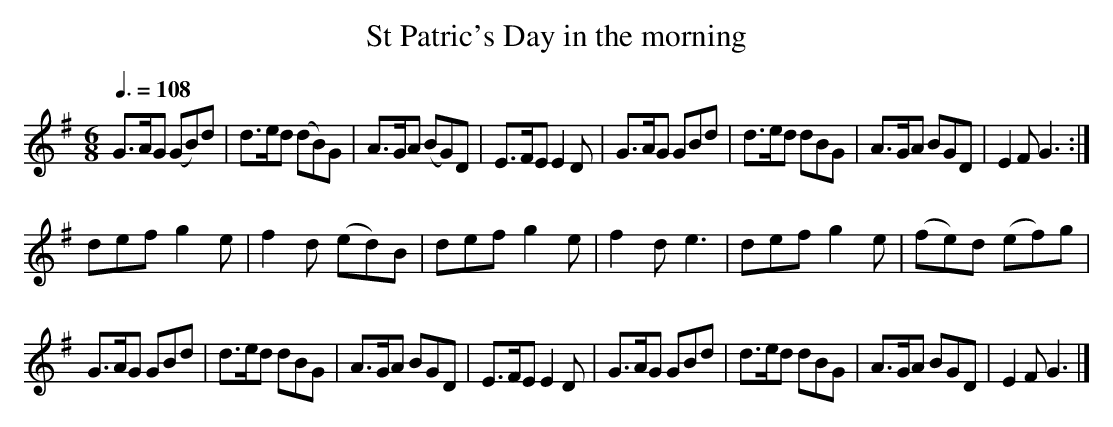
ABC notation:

X:1
T:St Patric's Day in the morning
M:6/8
L:1/8
Q:3/8=108
K:G
G>AG (GB)d|d>ed  (dB)G|A>GA (BG)D|E>FE E2D|\
G>AG  GBd |d>ed   dBG |A>GA  BGD |E2F  G3:|
def   g2e |f2d   (ed)B|\
def   g2e |f2d    e3  |\
def   g2e |(fe)d (ef)g|
G>AG  GBd |d>ed   dBG |A>GA  BGD |E>FE E2D|\
G>AG  GBd |d>ed   dBG |A>GA  BGD |E2F  G3|]
